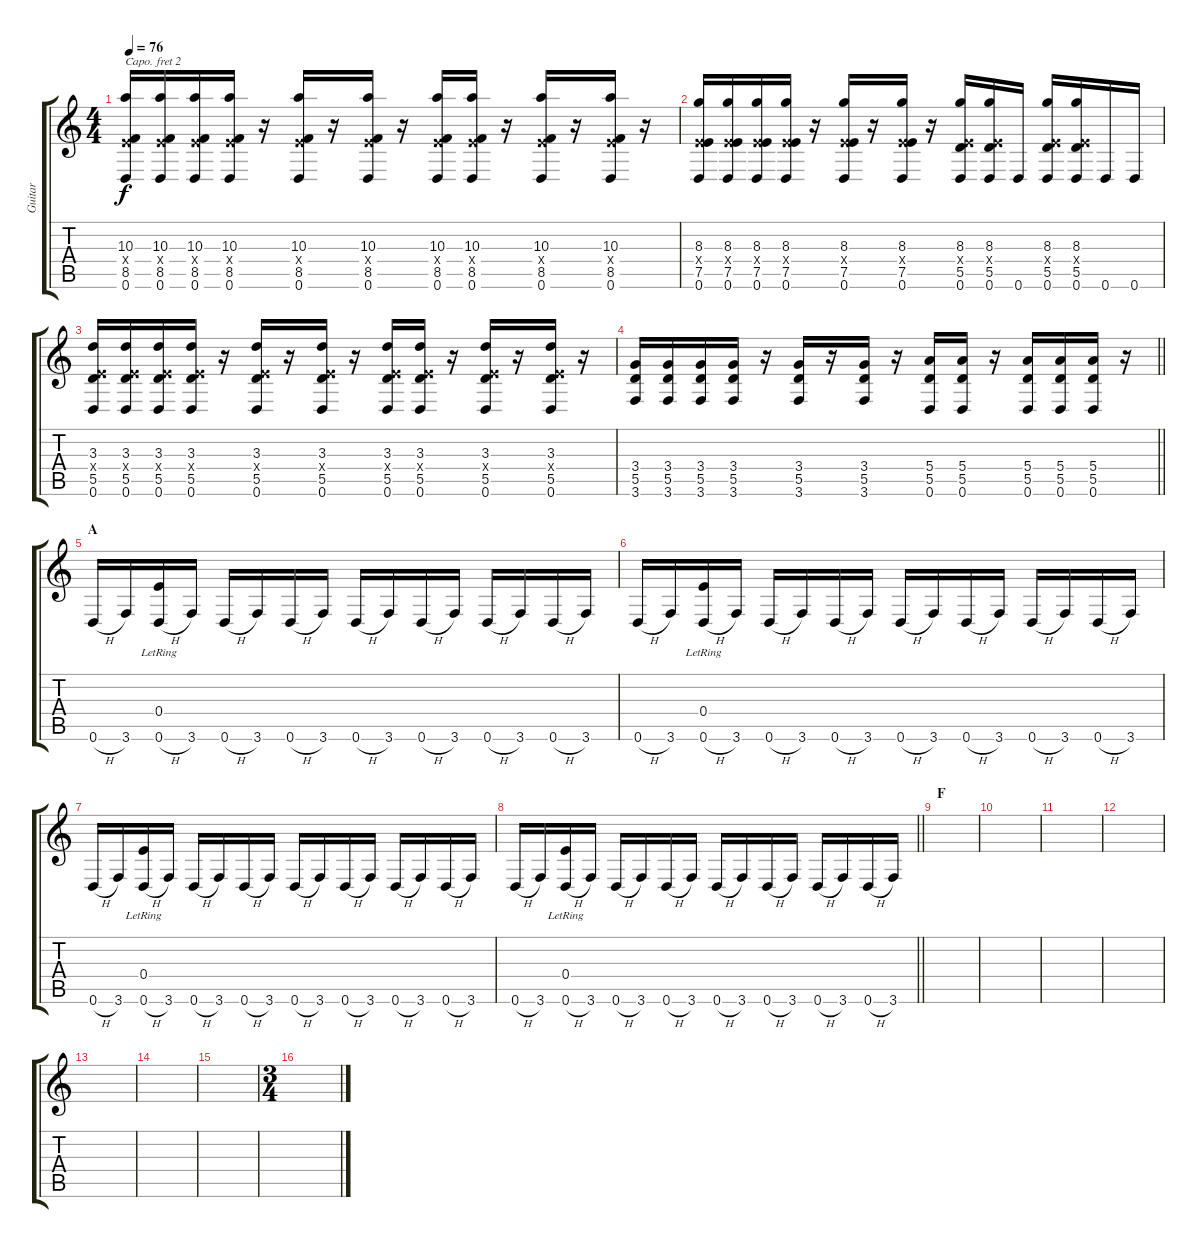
\track ("Guitar" "Guitar") {instrument overdrivenguitar}
\staff {score tabs}
\capo 2
\tuning (G4 E4 A3 D3 G2 C2) {hide}
\ts (4 4)
\tempo 76
\clef g2
\ks c
(10.3 0.4{x} 8.5 0.6).16{dy f} (10.3 0.4{x} 8.5 0.6).16 (10.3 0.4{x} 8.5 0.6).16 (10.3 0.4{x} 8.5 0.6).16 r.16 (10.3 0.4{x} 8.5 0.6).16 r.16 (10.3 0.4{x} 8.5 0.6).16 r.16 (10.3 0.4{x} 8.5 0.6).16 (10.3 0.4{x} 8.5 0.6).16 r.16 (10.3 0.4{x} 8.5 0.6).16 r.16 (10.3 0.4{x} 8.5 0.6).16 r.16 |
(8.3 0.4{x} 7.5 0.6).16 (8.3 0.4{x} 7.5 0.6).16 (8.3 0.4{x} 7.5 0.6).16 (8.3 0.4{x} 7.5 0.6).16 r.16 (8.3 0.4{x} 7.5 0.6).16 r.16 (8.3 0.4{x} 7.5 0.6).16 r.16 (8.3 0.4{x} 5.5 0.6).16 (8.3 0.4{x} 5.5 0.6).16 0.6.16 (8.3 0.4{x} 5.5 0.6).16 (8.3 0.4{x} 5.5 0.6).16 0.6.16 0.6.16 |
(3.3 0.4{x} 5.5 0.6).16 (3.3 0.4{x} 5.5 0.6).16 (3.3 0.4{x} 5.5 0.6).16 (3.3 0.4{x} 5.5 0.6).16 r.16 (3.3 0.4{x} 5.5 0.6).16 r.16 (3.3 0.4{x} 5.5 0.6).16 r.16 (3.3 0.4{x} 5.5 0.6).16 (3.3 0.4{x} 5.5 0.6).16 r.16 (3.3 0.4{x} 5.5 0.6).16 r.16 (3.3 0.4{x} 5.5 0.6).16 r.16 |
\barLineRight lightlight
(3.4 5.5 3.6).16 (3.4 5.5 3.6).16 (3.4 5.5 3.6).16 (3.4 5.5 3.6).16 r.16 (3.4 5.5 3.6).16 r.16 (3.4 5.5 3.6).16 r.16 (5.4 5.5 0.6).16 (5.4 5.5 0.6).16 r.16 (5.4 5.5 0.6).16 (5.4 5.5 0.6).16 (5.4 5.5 0.6).16 r.16 |
\section ("" "A")
0.6{h}.16 3.6.16 (0.4{lr} 0.6{h}).16 3.6.16 0.6{h}.16 3.6.16 0.6{h}.16 3.6.16 0.6{h}.16 3.6.16 0.6{h}.16 3.6.16 0.6{h}.16 3.6.16 0.6{h}.16 3.6.16 |
0.6{h}.16 3.6.16 (0.4{lr} 0.6{h}).16 3.6.16 0.6{h}.16 3.6.16 0.6{h}.16 3.6.16 0.6{h}.16 3.6.16 0.6{h}.16 3.6.16 0.6{h}.16 3.6.16 0.6{h}.16 3.6.16 |
0.6{h}.16 3.6.16 (0.4{lr} 0.6{h}).16 3.6.16 0.6{h}.16 3.6.16 0.6{h}.16 3.6.16 0.6{h}.16 3.6.16 0.6{h}.16 3.6.16 0.6{h}.16 3.6.16 0.6{h}.16 3.6.16 |
\barLineRight lightlight
0.6{h}.16 3.6.16 (0.4{lr} 0.6{h}).16 3.6.16 0.6{h}.16 3.6.16 0.6{h}.16 3.6.16 0.6{h}.16 3.6.16 0.6{h}.16 3.6.16 0.6{h}.16 3.6.16 0.6{h}.16 3.6.16 |
\section ("" "F")
|
|
|
|
|
|
|
\ts (3 4)
